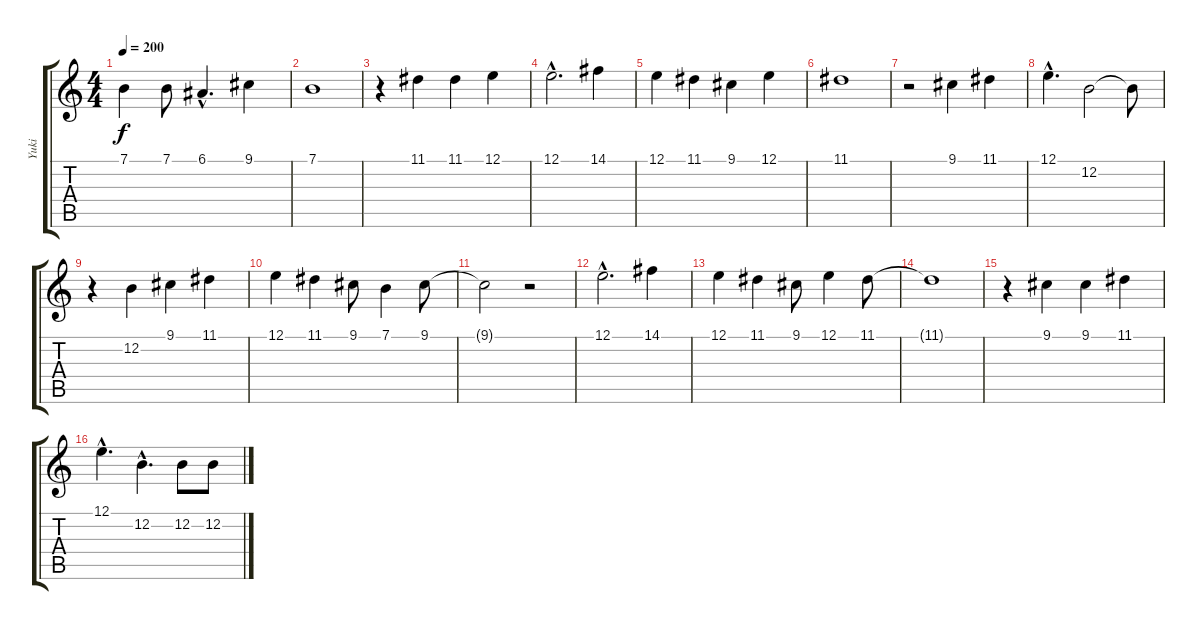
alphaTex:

\track ("Yuki" "Yuki") {instrument tenorsax}
\staff {score tabs}
\tuning (E4 B3 G3 D3 A2 E2) {hide}
\ts (4 4)
\tempo 200
\clef g2
\ks c
7.1.4{dy f} 7.1.8 6.1{hac}.4{d} 9.1.4 |
7.1.1 |
r.4 11.1.4 11.1.4 12.1.4 |
12.1{hac}.2{d} 14.1.4 |
12.1.4 11.1.4 9.1.4 12.1.4 |
11.1.1 |
r.2 9.1.4 11.1.4 |
12.1{hac}.4{d} 12.2.2 12.2{t}.8 |
r.4 12.2.4 9.1.4 11.1.4 |
12.1.4 11.1.4 9.1.8 7.1.4 9.1.8 |
9.1{t}.2 r.2 |
12.1{hac}.2{d} 14.1.4 |
12.1.4 11.1.4 9.1.8 12.1.4 11.1.8 |
11.1{t}.1 |
r.4 9.1.4 9.1.4 11.1.4 |
12.1{hac}.4{d} 12.2{hac}.4{d} 12.2.8 12.2.8
